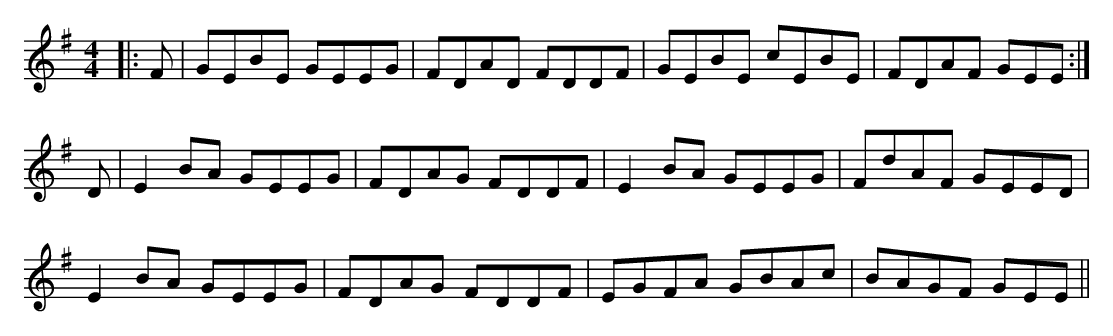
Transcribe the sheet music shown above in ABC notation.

X:1
M:4/4
K:Emin
|:F|GEBE GEEG|FDAD FDDF|GEBE cEBE|FDAF GEE:|
D|E2 BA GEEG|FDAG FDDF|E2 BA GEEG|FdAF GEED|
E2 BA GEEG|FDAG FDDF|EGFA GBAc|BAGF GEE||
